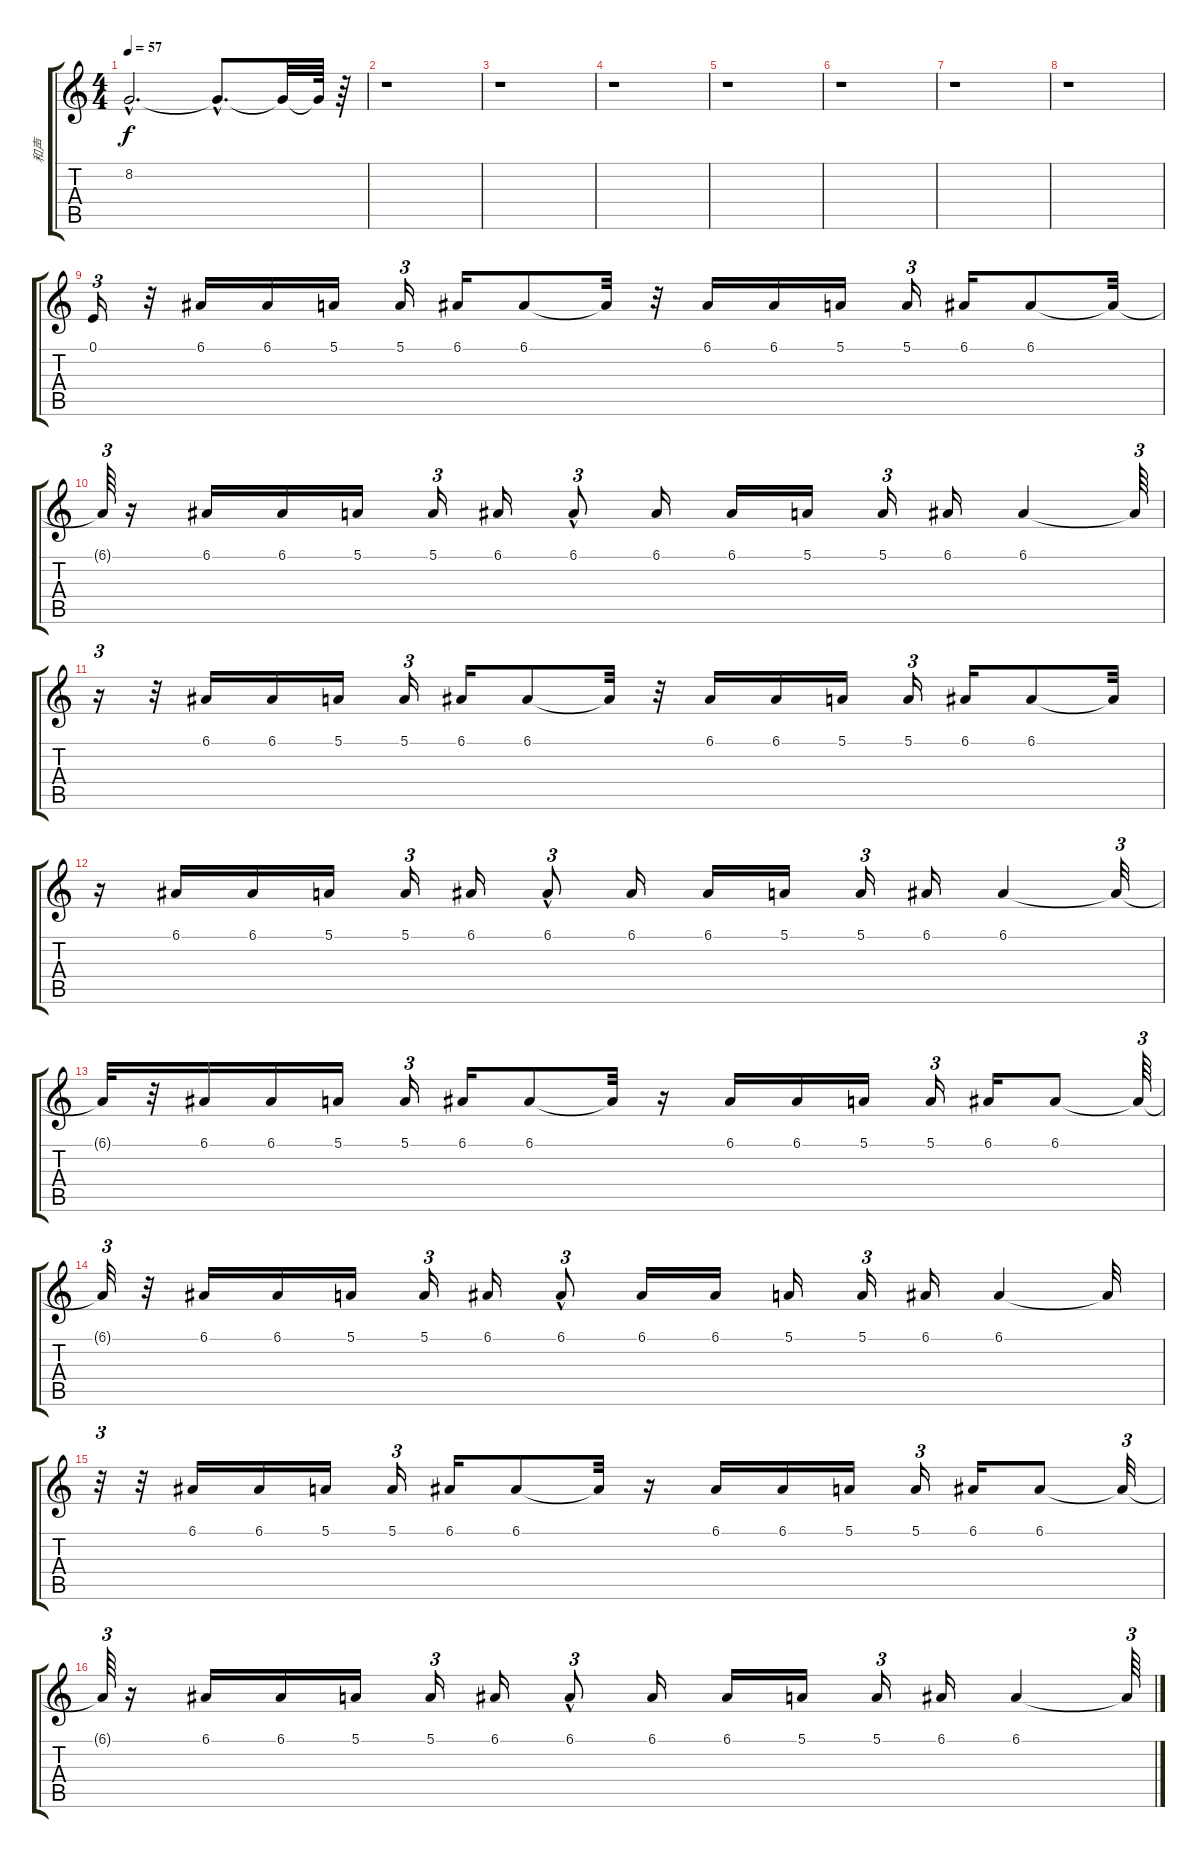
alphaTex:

\track ("和声" "和声") {instrument acousticgrandpiano}
\staff {score tabs}
\tuning (E4 B3 G3 D3 A2 E2) {hide}
\ts (4 4)
\tempo 57
\clef g2
\ks c
8.2{hac t}.2{d dy f} 8.2{hac t}.8{d} 8.2{t}.32 8.2{t}.64 r.64 |
r.1 |
r.1 |
r.1 |
r.1 |
r.1 |
r.1 |
r.1 |
0.1.16{tu (3 2)} r.32 6.1.16 6.1.16 5.1.16 5.1.16{tu (3 2)} 6.1.16 6.1.8 6.1{t}.32 r.32 6.1.16 6.1.16 5.1.16 5.1.16{tu (3 2)} 6.1.16 6.1.8 6.1{t}.32 |
6.1{t}.64{tu (3 2)} r.16 6.1.16 6.1.16 5.1.16 5.1.16{tu (3 2)} 6.1.16 6.1{hac}.8{tu (3 2)} 6.1.16 6.1.16 5.1.16 5.1.16{tu (3 2)} 6.1.16 6.1.4 6.1{t}.64{tu (3 2)} |
r.16{tu (3 2)} r.32 6.1.16 6.1.16 5.1.16 5.1.16{tu (3 2)} 6.1.16 6.1.8 6.1{t}.32 r.32 6.1.16 6.1.16 5.1.16 5.1.16{tu (3 2)} 6.1.16 6.1.8 6.1{t}.32 |
r.16 6.1.16 6.1.16 5.1.16 5.1.16{tu (3 2)} 6.1.16 6.1{hac}.8{tu (3 2)} 6.1.16 6.1.16 5.1.16 5.1.16{tu (3 2)} 6.1.16 6.1.4 6.1{t}.32{tu (3 2)} |
6.1{t}.32 r.32 6.1.16 6.1.16 5.1.16 5.1.16{tu (3 2)} 6.1.16 6.1.8 6.1{t}.32 r.16 6.1.16 6.1.16 5.1.16 5.1.16{tu (3 2)} 6.1.16 6.1.8 6.1{t}.64{tu (3 2)} |
6.1{t}.32{tu (3 2)} r.32 6.1.16 6.1.16 5.1.16 5.1.16{tu (3 2)} 6.1.16 6.1{hac}.8{tu (3 2)} 6.1.16 6.1.16 5.1.16 5.1.16{tu (3 2)} 6.1.16 6.1.4 6.1{t}.32 |
r.32{tu (3 2)} r.32 6.1.16 6.1.16 5.1.16 5.1.16{tu (3 2)} 6.1.16 6.1.8 6.1{t}.32 r.16 6.1.16 6.1.16 5.1.16 5.1.16{tu (3 2)} 6.1.16 6.1.8 6.1{t}.32{tu (3 2)} |
6.1{t}.64{tu (3 2)} r.16 6.1.16 6.1.16 5.1.16 5.1.16{tu (3 2)} 6.1.16 6.1{hac}.8{tu (3 2)} 6.1.16 6.1.16 5.1.16 5.1.16{tu (3 2)} 6.1.16 6.1.4 6.1{t}.64{tu (3 2)}
